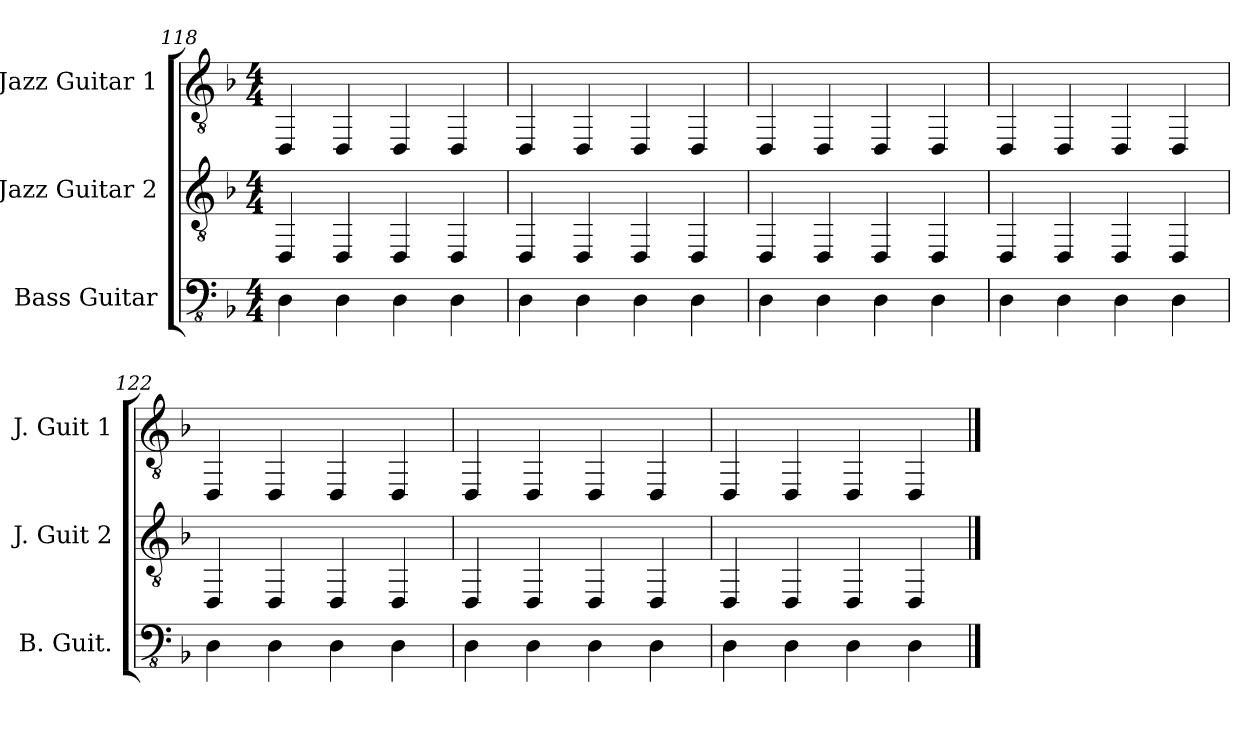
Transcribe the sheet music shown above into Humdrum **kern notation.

**kern	**kern	**kern
*part3	*part2	*part1
*staff3	*staff2	*staff1
*I"Bass Guitar	*I"Jazz Guitar 2	*I"Jazz Guitar 1
*I'B. Guit.	*I'J. Guit 2	*I'J. Guit 1
*clefFv4	*clefGv2	*clefGv2
*k[b-]	*k[b-]	*k[b-]
*M4/4	*M4/4	*M4/4
=118	=118	=118
4DD	4DD	4DD
4DD	4DD	4DD
4DD	4DD	4DD
4DD	4DD	4DD
=119	=119	=119
4DD	4DD	4DD
4DD	4DD	4DD
4DD	4DD	4DD
4DD	4DD	4DD
=120	=120	=120
4DD	4DD	4DD
4DD	4DD	4DD
4DD	4DD	4DD
4DD	4DD	4DD
!!LO:LB:g=z
=121	=121	=121
4DD	4DD	4DD
4DD	4DD	4DD
4DD	4DD	4DD
4DD	4DD	4DD
=122	=122	=122
4DD	4DD	4DD
4DD	4DD	4DD
4DD	4DD	4DD
4DD	4DD	4DD
=123	=123	=123
4DD	4DD	4DD
4DD	4DD	4DD
4DD	4DD	4DD
4DD	4DD	4DD
=124	=124	=124
4DD	4DD	4DD
4DD	4DD	4DD
4DD	4DD	4DD
4DD	4DD	4DD
==	==	==
*-	*-	*-
